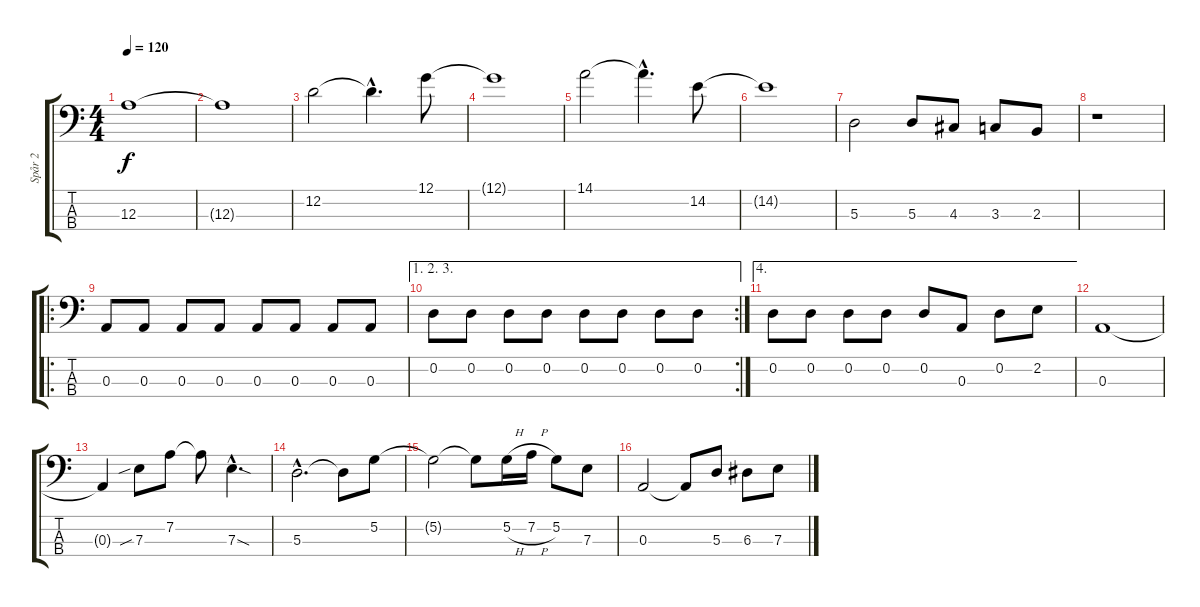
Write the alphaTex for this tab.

\track ("Spår 2" "Spår 2") {instrument electricbassfinger}
\staff {score tabs}
\tuning (G2 D2 A1 E1) {hide}
\ts (4 4)
\tempo 120
\clef f4
\ks c
12.3.1{dy f instrument electricbassfinger} |
12.3{t}.1 |
12.2.2 12.2{hac t}.4{d} 12.1.8 |
12.1{t}.1 |
14.1.2 14.1{hac t}.4{d} 14.2.8 |
14.2{t}.1 |
5.3.2 5.3.8 4.3.8 3.3.8 2.3.8 |
r.1 |
\ro
0.3.8 0.3.8 0.3.8 0.3.8 0.3.8 0.3.8 0.3.8 0.3.8 |
\ae (1 2 3)
\rc 2
0.2.8 0.2.8 0.2.8 0.2.8 0.2.8 0.2.8 0.2.8 0.2.8 |
\ae 4
0.2.8 0.2.8 0.2.8 0.2.8 0.2.8 0.3.8 0.2.8 2.2.8 |
0.3.1 |
0.3{t}.4 7.3{sib}.8 7.2.8 7.2{t}.8 7.3{sod hac}.4{d} |
5.3{hac}.2{d} 5.3{t}.8 5.2.8 |
5.2{t}.2 5.2{t}.8 5.2{h}.16 7.2{h}.16 5.2.8 7.3.8 |
0.3.2 0.3{t}.8 5.3.8 6.3.8 7.3.8
